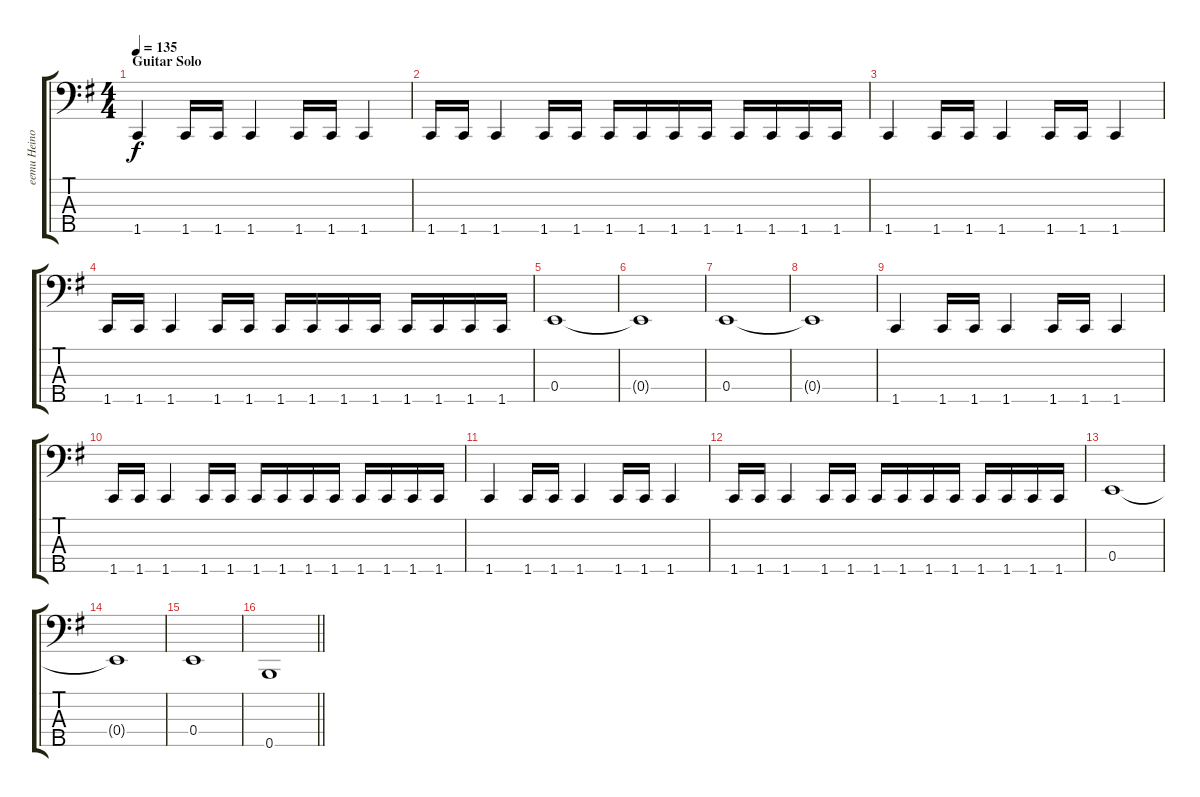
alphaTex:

\track ("eemu Heinola (bass)" "eemu Heino") {instrument electricbasspick}
\staff {score tabs}
\tuning (G2 D2 A1 E1 B0) {hide}
\ts (4 4)
\section ("" "Guitar Solo")
\tempo 135
\clef f4
\ks eminor
1.5.4{dy f} 1.5.16 1.5.16 1.5.4 1.5.16 1.5.16 1.5.4 |
1.5.16 1.5.16 1.5.4 1.5.16 1.5.16 1.5.16 1.5.16 1.5.16 1.5.16 1.5.16 1.5.16 1.5.16 1.5.16 |
1.5.4 1.5.16 1.5.16 1.5.4 1.5.16 1.5.16 1.5.4 |
1.5.16 1.5.16 1.5.4 1.5.16 1.5.16 1.5.16 1.5.16 1.5.16 1.5.16 1.5.16 1.5.16 1.5.16 1.5.16 |
0.4.1 |
0.4{t}.1 |
0.4.1 |
0.4{t}.1 |
1.5.4 1.5.16 1.5.16 1.5.4 1.5.16 1.5.16 1.5.4 |
1.5.16 1.5.16 1.5.4 1.5.16 1.5.16 1.5.16 1.5.16 1.5.16 1.5.16 1.5.16 1.5.16 1.5.16 1.5.16 |
1.5.4 1.5.16 1.5.16 1.5.4 1.5.16 1.5.16 1.5.4 |
1.5.16 1.5.16 1.5.4 1.5.16 1.5.16 1.5.16 1.5.16 1.5.16 1.5.16 1.5.16 1.5.16 1.5.16 1.5.16 |
0.4.1 |
0.4{t}.1 |
0.4.1 |
\barLineRight lightlight
0.5.1
